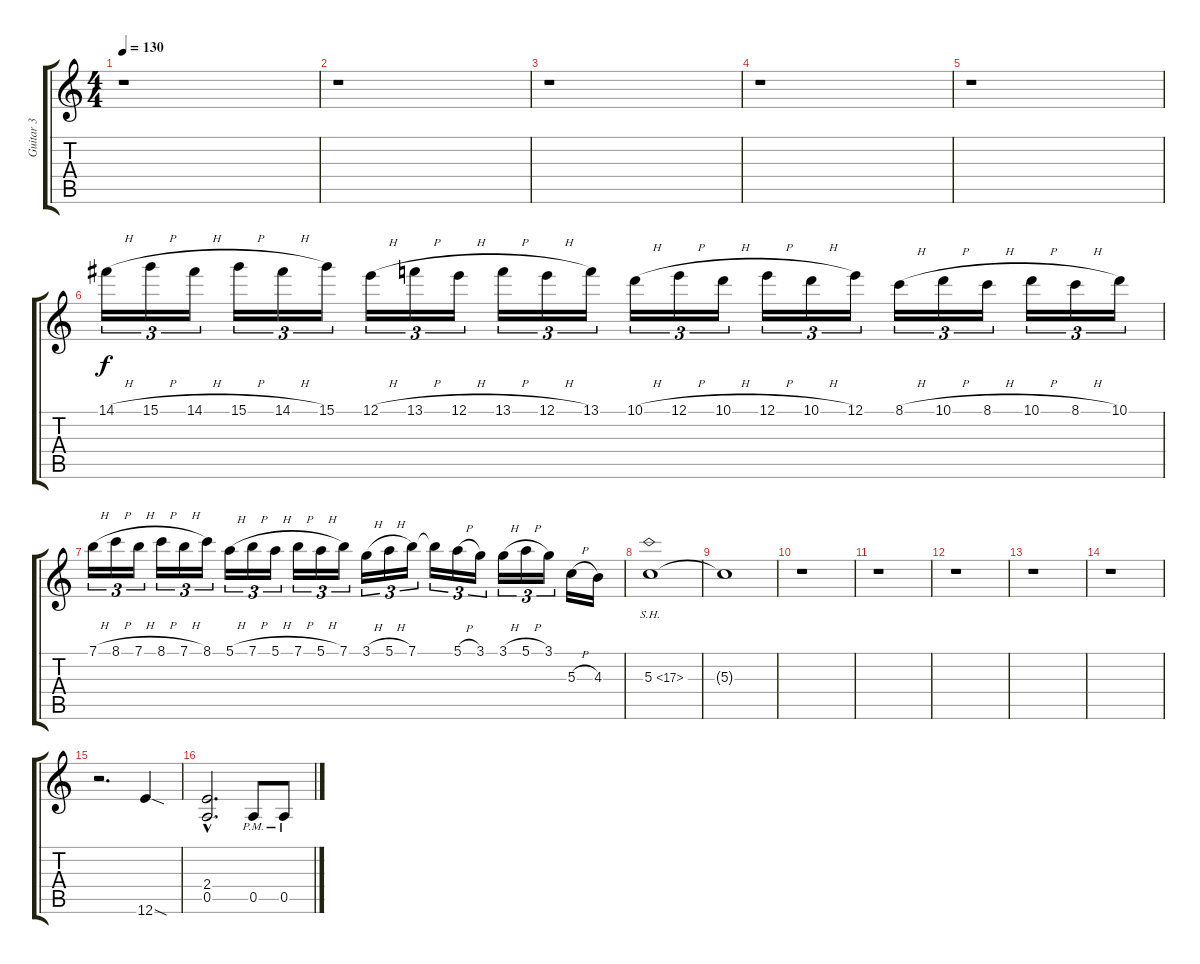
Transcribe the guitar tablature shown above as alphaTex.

\track ("Guitar 3" "Guitar 3") {instrument distortionguitar}
\staff {score tabs}
\tuning (E4 B3 G3 D3 A2 E2) {hide}
\ts (4 4)
\tempo 130
\clef g2
\ks c
r.1{dy f} |
r.1 |
r.1 |
r.1 |
r.1 |
14.1{h}.16{tu (3 2) volume 14} 15.1{h}.16{tu (3 2)} 14.1{h}.16{tu (3 2)} 15.1{h}.16{tu (3 2)} 14.1{h}.16{tu (3 2)} 15.1.16{tu (3 2)} 12.1{h}.16{tu (3 2)} 13.1{h}.16{tu (3 2)} 12.1{h}.16{tu (3 2)} 13.1{h}.16{tu (3 2)} 12.1{h}.16{tu (3 2)} 13.1.16{tu (3 2)} 10.1{h}.16{tu (3 2)} 12.1{h}.16{tu (3 2)} 10.1{h}.16{tu (3 2)} 12.1{h}.16{tu (3 2)} 10.1{h}.16{tu (3 2)} 12.1.16{tu (3 2)} 8.1{h}.16{tu (3 2)} 10.1{h}.16{tu (3 2)} 8.1{h}.16{tu (3 2)} 10.1{h}.16{tu (3 2)} 8.1{h}.16{tu (3 2)} 10.1.16{tu (3 2)} |
7.1{h}.16{tu (3 2)} 8.1{h}.16{tu (3 2)} 7.1{h}.16{tu (3 2)} 8.1{h}.16{tu (3 2)} 7.1{h}.16{tu (3 2)} 8.1.16{tu (3 2)} 5.1{h}.16{tu (3 2)} 7.1{h}.16{tu (3 2)} 5.1{h}.16{tu (3 2)} 7.1{h}.16{tu (3 2)} 5.1{h}.16{tu (3 2)} 7.1.16{tu (3 2)} 3.1{h}.16{tu (3 2)} 5.1{h}.16{tu (3 2)} 7.1.16{tu (3 2)} 7.1{t}.16{tu (3 2)} 5.1{h}.16{tu (3 2)} 3.1.16{tu (3 2)} 3.1{h}.16{tu (3 2)} 5.1{h}.16{tu (3 2)} 3.1.16{tu (3 2)} 5.3{h}.16 4.3.16 |
\section ("" "")
5.3{sh 12}.1{volume 0} |
5.3{t}.1 |
r.1 |
r.1 |
r.1 |
r.1 |
r.1 |
r.2{d volume 14} 12.6{sod}.4 |
(2.4{hac} 0.5{hac}).2{d} 0.5{pm}.8 0.5{pm}.8
